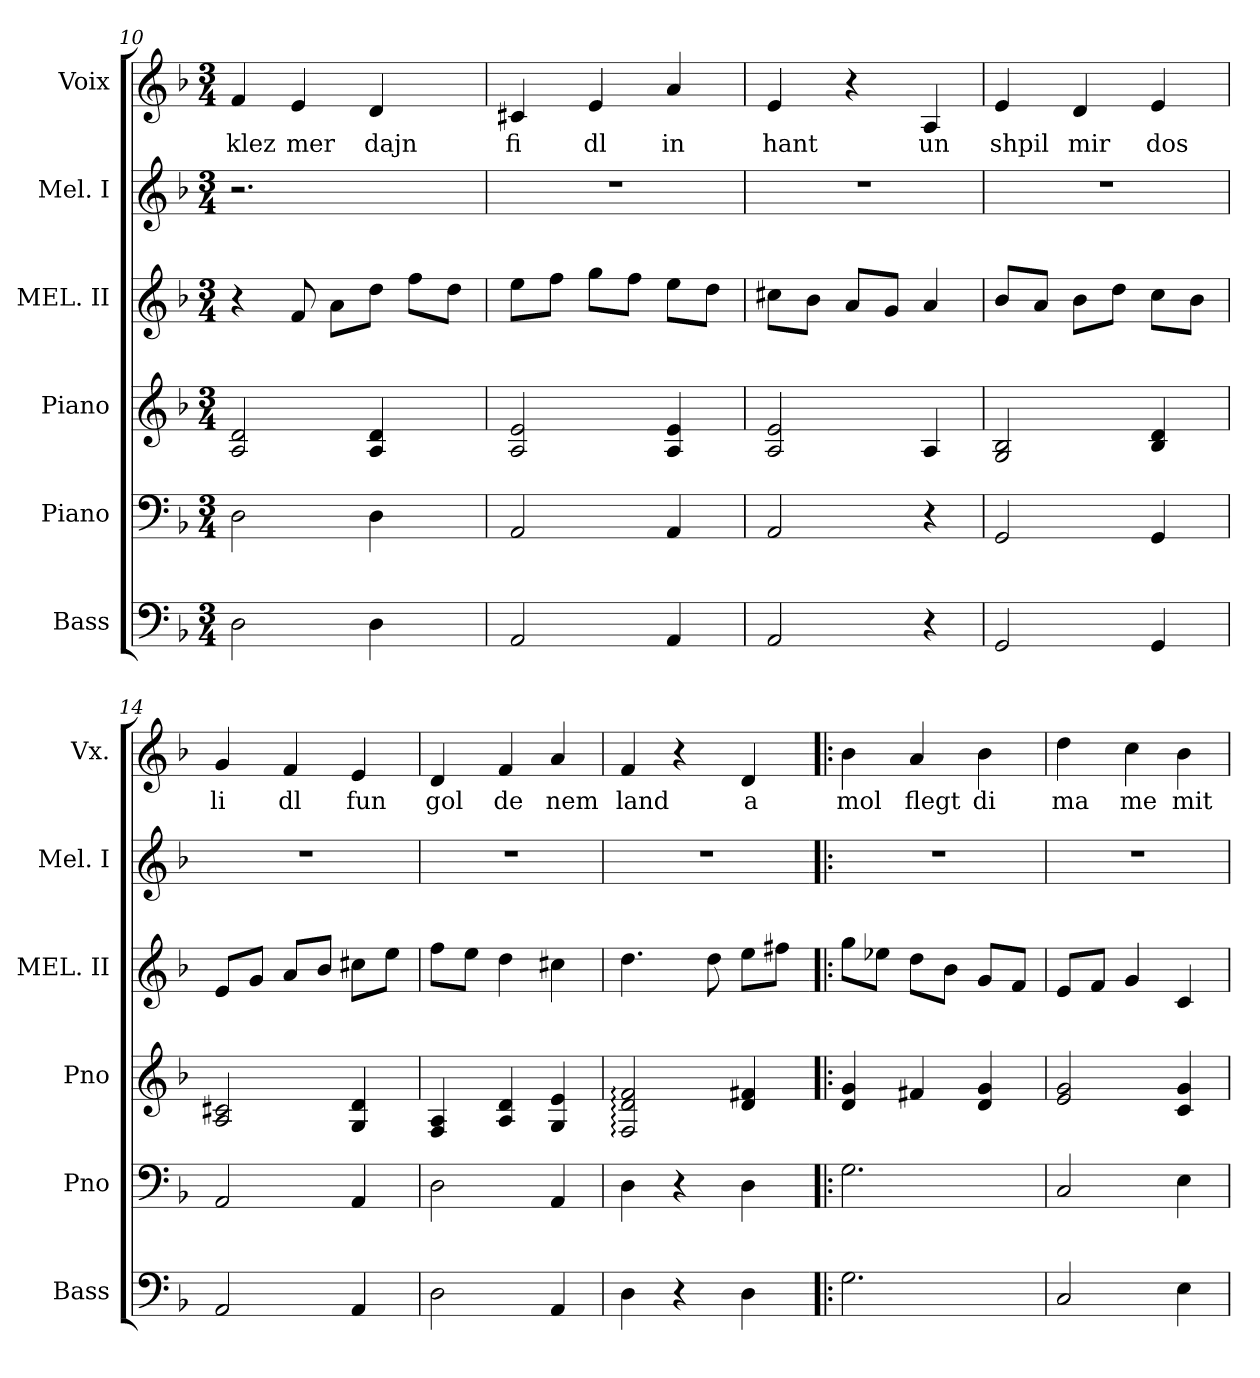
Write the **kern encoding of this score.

**kern	**kern	**kern	**kern	**kern	**kern	**text
*part6	*part5	*part4	*part3	*part2	*part1	*part1
*staff6	*staff5	*staff4	*staff3	*staff2	*staff1	*staff1
*I"Bass	*I"Piano	*I"Piano	*I"MEL. II	*I"Mel. I	*I"Voix	*
*I'Bass	*I'Pno	*I'Pno	*I'MEL. II	*I'Mel. I	*I'Vx.	*
*clefF4	*clefF4	*clefG2	*clefG2	*clefG2	*clefG2	*
*ITrd7c12	*	*	*	*	*	*
*k[b-]	*k[b-]	*k[b-]	*k[b-]	*k[b-]	*k[b-]	*
*M3/4	*M3/4	*M3/4	*M3/4	*M3/4	*M3/4	*
=10	=10	=10	=10	=10	=10	=10
2DD\	2D\	2A/ 2d/	4r	2.r	4f/	klez
.	.	.	8f/	.	4e/	mer
.	.	.	8a\L	.	.	.
4DD\	4D\	4A/ 4d/	8dd\J	.	4d/	dajn
.	.	.	8ff\L	.	.	.
8ryy	8ryy	8ryy	8dd\J	8ryy	8ryy	.
=11	=11	=11	=11	=11	=11	=11
2AAA/	2AA/	2A/ 2e/	8ee\L	2.r	4c#X/	fi
.	.	.	8ff\J	.	.	.
.	.	.	8gg\L	.	4e/	dl
.	.	.	8ff\J	.	.	.
4AAA/	4AA/	4A/ 4e/	8ee\L	.	4a/	in
.	.	.	8dd\J	.	.	.
!!LO:PB:g=z
=12	=12	=12	=12	=12	=12	=12
2AAA/	2AA/	2A/ 2e/	8cc#X\L	2.r	4e/	hant
.	.	.	8b-\J	.	.	.
.	.	.	8a/L	.	4r	.
.	.	.	8g/J	.	.	.
4r	4r	4A/	4a/	.	4A/	un
=13	=13	=13	=13	=13	=13	=13
2GGG/	2GG/	2G/ 2B-/	8b-/L	2.r	4e/	shpil
.	.	.	8a/J	.	.	.
.	.	.	8b-\L	.	4d/	mir
.	.	.	8dd\J	.	.	.
4GGG/	4GG/	4B-/ 4d/	8cc\L	.	4e/	dos
.	.	.	8b-\J	.	.	.
=14	=14	=14	=14	=14	=14	=14
2AAA/	2AA/	2A/ 2c#X/	8e/L	2.r	4g/	li
.	.	.	8g/J	.	.	.
.	.	.	8a/L	.	4f/	dl
.	.	.	8b-/J	.	.	.
4AAA/	4AA/	4G/ 4d/	8cc#X\L	.	4e/	fun
.	.	.	8ee\J	.	.	.
=15	=15	=15	=15	=15	=15	=15
2DD\	2D\	4F/ 4A/	8ff\L	2.r	4d/	gol
.	.	.	8ee\J	.	.	.
.	.	4A/ 4d/	4dd\	.	4f/	de
4AAA/	4AA/	4G/ 4e/	4cc#X\	.	4a/	nem
=16	=16	=16	=16	=16	=16	=16
4DD\	4D\	2F/: 2d/: 2f/:	4.dd\	2.r	4f/	land
4r	4r	.	.	.	4r	.
.	.	.	8dd\	.	.	.
4DD\	4D\	4d/ 4f#X/	8ee\L	.	4d/	a
.	.	.	8ff#X\J	.	.	.
!!LO:LB:g=z
=17!|:	=17!|:	=17!|:	=17!|:	=17!|:	=17!|:	=17!|:
2.GG\	2.G\	4d/ 4g/	8gg\L	2.r	4b-\	mol
.	.	.	8ee-X\J	.	.	.
.	.	4f#X/	8dd\L	.	4a/	flegt
.	.	.	8b-\J	.	.	.
.	.	4d/ 4g/	8g/L	.	4b-\	di
.	.	.	8f/J	.	.	.
=18	=18	=18	=18	=18	=18	=18
2CC/	2C/	2e/ 2g/	8e/L	2.r	4dd\	ma
.	.	.	8f/J	.	.	.
.	.	.	4g/	.	4cc\	me
4EE\	4E\	4c/ 4g/	4c/	.	4b-\	mit
=	=	=	=	=	=	=
*-	*-	*-	*-	*-	*-	*-
